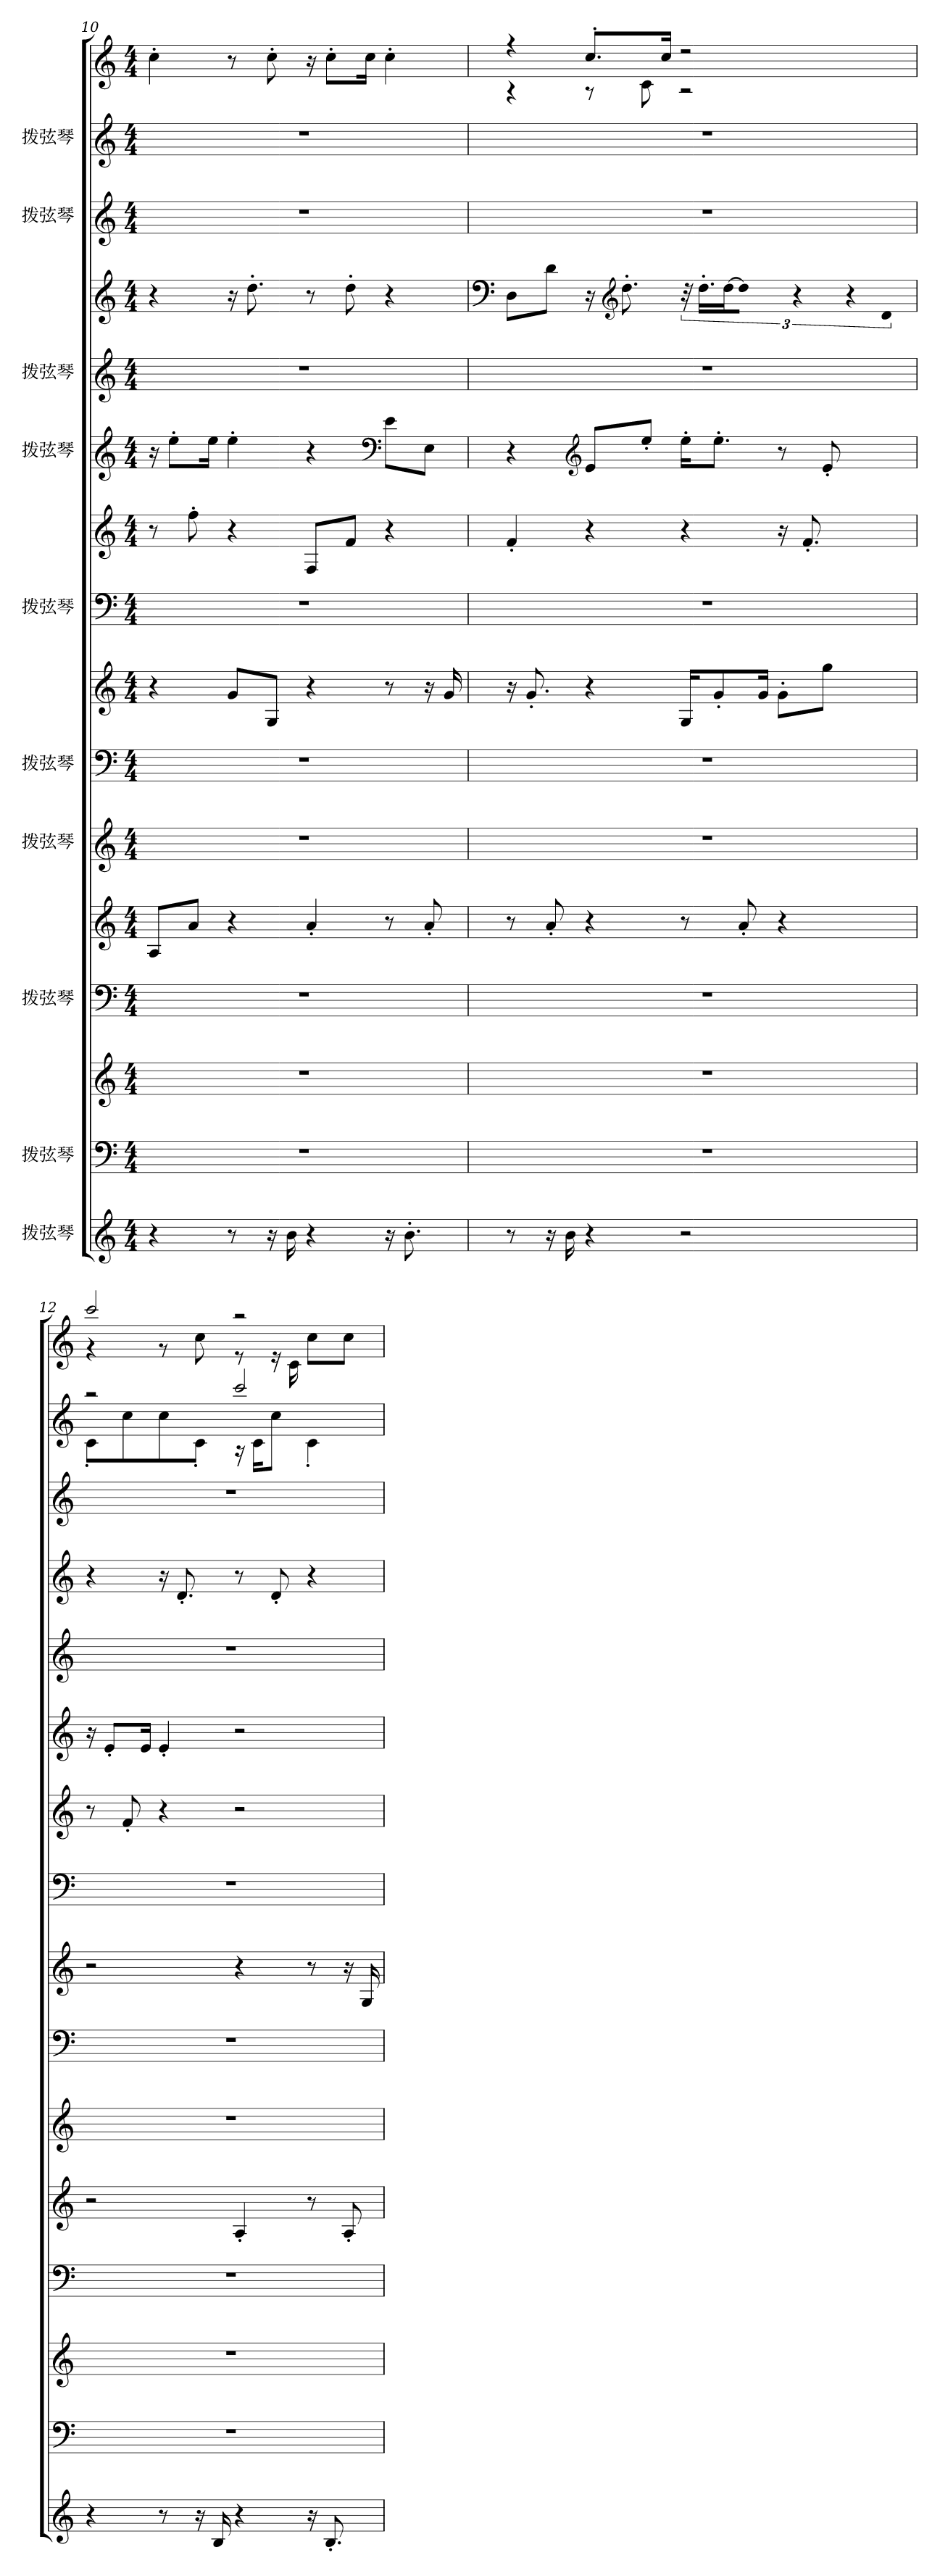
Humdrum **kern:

**kern	**kern	**kern	**kern	**kern	**kern	**kern	**kern	**kern	**kern	**kern	**kern	**kern	**kern	**kern	**kern
*part10	*part9	*part9	*part8	*part8	*part7	*part6	*part6	*part5	*part5	*part4	*part3	*part3	*part2	*part1	*part1
*staff16	*staff15	*staff14	*staff13	*staff12	*staff11	*staff10	*staff9	*staff8	*staff7	*staff6	*staff5	*staff4	*staff3	*staff2	*staff1
*I"拨弦琴	*I"拨弦琴	*	*I"拨弦琴	*	*I"拨弦琴	*I"拨弦琴	*	*I"拨弦琴	*	*I"拨弦琴	*I"拨弦琴	*	*I"拨弦琴	*I"拨弦琴	*
!!LO:PB:g=z
*clefG2	*clefF4	*clefG2	*clefF4	*clefG2	*clefG2	*clefF4	*clefG2	*clefF4	*clefG2	*clefG2	*clefG2	*clefG2	*clefG2	*clefG2	*clefG2
*k[]	*k[]	*k[]	*k[]	*k[]	*k[]	*k[]	*k[]	*k[]	*k[]	*k[]	*k[]	*k[]	*k[]	*k[]	*k[]
*M4/4	*M4/4	*M4/4	*M4/4	*M4/4	*M4/4	*M4/4	*M4/4	*M4/4	*M4/4	*M4/4	*M4/4	*M4/4	*M4/4	*M4/4	*M4/4
=10	=10	=10	=10	=10	=10	=10	=10	=10	=10	=10	=10	=10	=10	=10	=10
4r	1r	1r	1r	8A/L	1r	1r	4r	1r	8r	16r	1r	4r	1r	1r	4cc'\
.	.	.	.	.	.	.	.	.	.	8ee'\L	.	.	.	.	.
.	.	.	.	8a/J	.	.	.	.	8ff'\	.	.	.	.	.	.
.	.	.	.	.	.	.	.	.	.	16ee\Jk	.	.	.	.	.
8r	.	.	.	4r	.	.	8g/L	.	4r	4ee'\	.	16r	.	.	8r
.	.	.	.	.	.	.	.	.	.	.	.	8.dd'\	.	.	.
16r	.	.	.	.	.	.	8G/J	.	.	.	.	.	.	.	8cc'\
16b\	.	.	.	.	.	.	.	.	.	.	.	.	.	.	.
4r	.	.	.	4a'/	.	.	4r	.	8F/L	4r	.	8r	.	.	16r
.	.	.	.	.	.	.	.	.	.	.	.	.	.	.	8cc'\L
.	.	.	.	.	.	.	.	.	8f/J	.	.	8dd'\	.	.	.
.	.	.	.	.	.	.	.	.	.	.	.	.	.	.	16cc\Jk
*	*	*	*	*	*	*	*	*	*	*clefF4	*	*	*	*	*
16r	.	.	.	8r	.	.	8r	.	4r	8e\L	.	4r	.	.	4cc'\
8.b'\	.	.	.	.	.	.	.	.	.	.	.	.	.	.	.
.	.	.	.	8a'/	.	.	16r	.	.	8E\J	.	.	.	.	.
.	.	.	.	.	.	.	16g/	.	.	.	.	.	.	.	.
=11	=11	=11	=11	=11	=11	=11	=11	=11	=11	=11	=11	=11	=11	=11	=11
*	*	*	*	*	*	*	*	*	*	*	*	*clefF4	*	*	*
*	*	*	*	*	*	*	*	*	*	*	*	*	*	*	*^
8r	1r	1r	1r	8r	1r	1r	16r	1r	4f'/	4r	1r	8D\L	1r	1r	4r	4r
.	.	.	.	.	.	.	8.g'/	.	.	.	.	.	.	.	.	.
16r	.	.	.	8a'/	.	.	.	.	.	.	.	8d\J	.	.	.	.
16b\	.	.	.	.	.	.	.	.	.	.	.	.	.	.	.	.
*	*	*	*	*	*	*	*	*	*	*clefG2	*	*	*	*	*	*
4r	.	.	.	4r	.	.	4r	.	4r	8e/L	.	16r	.	.	8.cc'/L	8r
*	*	*	*	*	*	*	*	*	*	*	*	*clefG2	*	*	*	*
.	.	.	.	.	.	.	.	.	.	.	.	8.dd'\	.	.	.	.
.	.	.	.	.	.	.	.	.	.	8ee'/J	.	.	.	.	.	8c\
.	.	.	.	.	.	.	.	.	.	.	.	.	.	.	16cc/Jk	.
2r	.	.	.	8r	.	.	16G/KL	.	4r	16ee'\KL	.	48r	.	.	2r	2r
.	.	.	.	.	.	.	.	.	.	.	.	24.dd'\LL	.	.	.	.
.	.	.	.	.	.	.	8g'/	.	.	8.ee'\J	.	.	.	.	.	.
.	.	.	.	.	.	.	.	.	.	.	.	[24dd\J	.	.	.	.
.	.	.	.	8a'/	.	.	.	.	.	.	.	8dd\J]	.	.	.	.
.	.	.	.	.	.	.	16g/Jk	.	.	.	.	.	.	.	.	.
.	.	.	.	4r	.	.	8g'\L	.	16r	8r	.	8r	.	.	.	.
.	.	.	.	.	.	.	.	.	8.f'/	.	.	.	.	.	.	.
.	.	.	.	.	.	.	8gg\J	.	.	8e'/	.	16r	.	.	.	.
.	.	.	.	.	.	.	.	.	.	.	.	16d/	.	.	.	.
!!LO:PB:g=z	!!
=12	=12	=12	=12	=12	=12	=12	=12	=12	=12	=12	=12	=12	=12	=12	=12	=12
*	*	*	*	*	*	*	*	*	*	*	*	*	*	*^	*	*
4r	1r	1r	1r	2r	1r	1r	2r	1r	8r	16r	1r	4r	1r	2r	8c'\L	2ccc/	4r
.	.	.	.	.	.	.	.	.	.	8e'/L	.	.	.	.	.	.	.
.	.	.	.	.	.	.	.	.	8f'/	.	.	.	.	.	8cc\	.	.
.	.	.	.	.	.	.	.	.	.	16e/Jk	.	.	.	.	.	.	.
8r	.	.	.	.	.	.	.	.	4r	4e'/	.	16r	.	.	8cc\	.	8r
.	.	.	.	.	.	.	.	.	.	.	.	8.d'/	.	.	.	.	.
16r	.	.	.	.	.	.	.	.	.	.	.	.	.	.	8c'\J	.	8cc\
16B/	.	.	.	.	.	.	.	.	.	.	.	.	.	.	.	.	.
4r	.	.	.	4A'/	.	.	4r	.	2r	2r	.	8r	.	2ccc/	16r	2r	8r
.	.	.	.	.	.	.	.	.	.	.	.	.	.	.	16c\KL	.	.
.	.	.	.	.	.	.	.	.	.	.	.	8d'/	.	.	8cc\J	.	16r
.	.	.	.	.	.	.	.	.	.	.	.	.	.	.	.	.	16c\
16r	.	.	.	8r	.	.	8r	.	.	.	.	4r	.	.	4c'\	.	8cc\L
8.B'/	.	.	.	.	.	.	.	.	.	.	.	.	.	.	.	.	.
.	.	.	.	8A'/	.	.	16r	.	.	.	.	.	.	.	.	.	8cc\J
.	.	.	.	.	.	.	16G/	.	.	.	.	.	.	.	.	.	.
*	*	*	*	*	*	*	*	*	*	*	*	*	*	*v	*v	*	*
*	*	*	*	*	*	*	*	*	*	*	*	*	*	*	*v	*v
=	=	=	=	=	=	=	=	=	=	=	=	=	=	=	=
*-	*-	*-	*-	*-	*-	*-	*-	*-	*-	*-	*-	*-	*-	*-	*-
